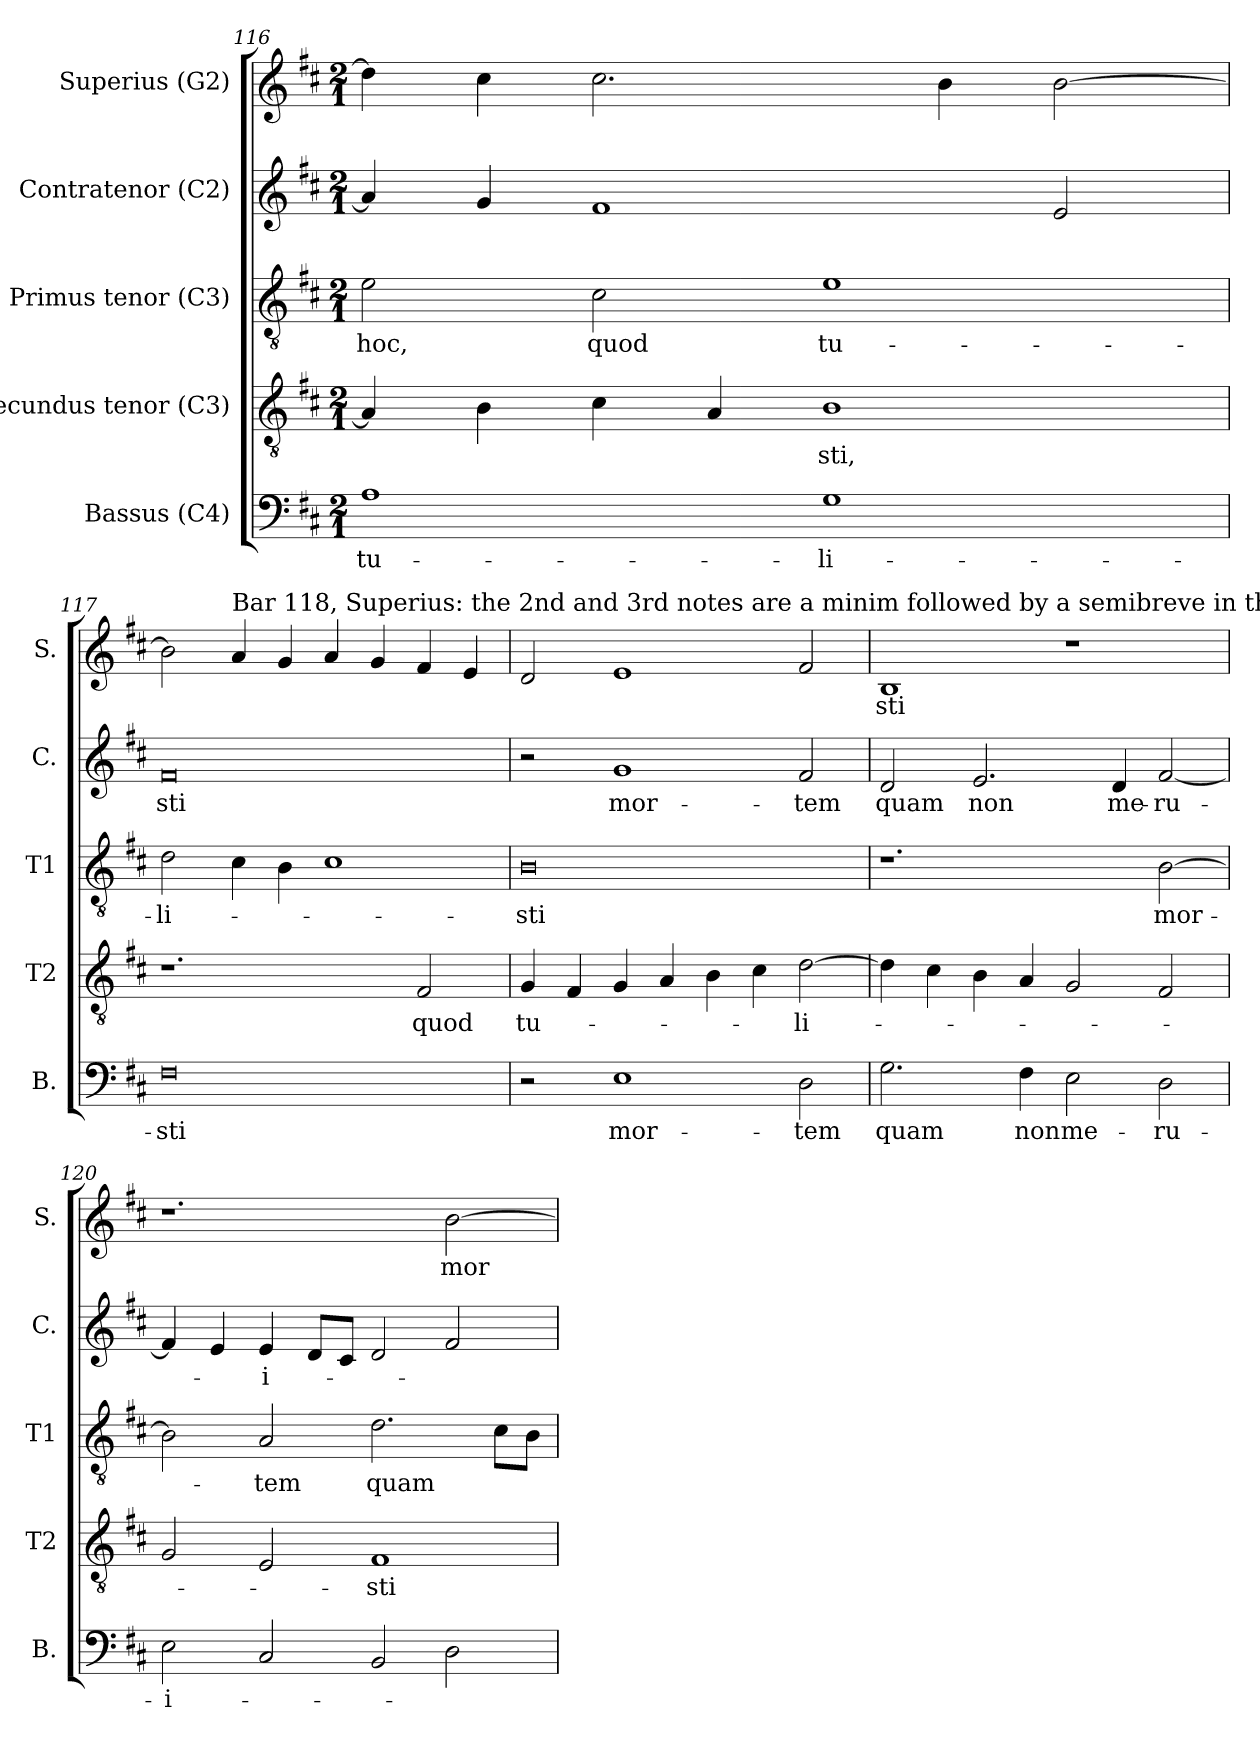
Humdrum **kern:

**kern	**text	**kern	**text	**kern	**text	**kern	**text	**kern	**text
*part5	*part5	*part4	*part4	*part3	*part3	*part2	*part2	*part1	*part1
*staff5	*staff5	*staff4	*staff4	*staff3	*staff3	*staff2	*staff2	*staff1	*staff1
*I"Bassus (C4)	*	*I"Secundus tenor (C3)	*	*I"Primus tenor (C3)	*	*I"Contratenor (C2)	*	*I"Superius (G2)	*
*I'B.	*	*I'T2	*	*I'T1	*	*I'C.	*	*I'S.	*
*clefF4	*	*clefGv2	*	*clefGv2	*	*clefG2	*	*clefG2	*
*	*	*ITrd7c12	*	*ITrd7c12	*	*	*	*	*
*k[f#c#]	*	*k[f#c#]	*	*k[f#c#]	*	*k[f#c#]	*	*k[f#c#]	*
*D:	*	*D:	*	*D:	*	*D:	*	*D:	*
*M2/1	*	*M2/1	*	*M2/1	*	*M2/1	*	*M2/1	*
=116	=116	=116	=116	=116	=116	=116	=116	=116	=116
!	!LO:LY:b:color=#000000	!	!	!	!	!	!	!	!
!	!	!	!	!	!LO:LY:b:color=#000000	!	!	!	!
1Ai	tu-	4AAi/]	.	2Ei\	hoc,	4ai/]	.	4ddi\]	.
.	.	4BBi\	.	.	.	4gi/	.	4cc#i\	.
!	!	!	!	!	!LO:LY:b:color=#000000	!	!	!	!
.	.	4C#i\	.	2C#i\	quod	1f#i	.	2.cc#i\	.
.	.	4AAi/	.	.	.	.	.	.	.
!	!LO:LY:b:color=#000000	!	!	!	!	!	!	!	!
!	!	!	!LO:LY:b:color=#000000	!	!	!	!	!	!
!	!	!	!	!	!LO:LY:b:color=#000000	!	!	!	!
1Gi	-li-	1BBi	-sti,	1Ei	tu-	.	.	.	.
.	.	.	.	.	.	.	.	4bi\	.
.	.	.	.	.	.	2ei/	.	[2bi\	.
!!LO:LB:g=z
=117	=117	=117	=117	=117	=117	=117	=117	=117	=117
!	!LO:LY:b:color=#000000	!	!	!	!	!	!	!	!
!	!	!	!	!	!LO:LY:b:color=#000000	!	!	!	!
!	!	!	!	!	!	!	!LO:LY:b:color=#000000	!	!
0F#i	-sti	1.r	.	2Di\	-li-	0f#i	-sti	2bi\]	.
!	!	!	!	!	!	!	!	!LO:TX:a:t=Bar 118, Superius&colon; the 2nd and 3rd notes are a minim followed by a semibreve in the source.	!
.	.	.	.	4C#i\	.	.	.	4ai/	.
.	.	.	.	4BBi\	.	.	.	4gi/	.
.	.	.	.	1C#i	.	.	.	4ai/	.
.	.	.	.	.	.	.	.	4gi/	.
!	!	!	!LO:LY:b:color=#000000	!	!	!	!	!	!
.	.	2FF#i/	quod	.	.	.	.	4f#i/	.
.	.	.	.	.	.	.	.	4ei/	.
=118	=118	=118	=118	=118	=118	=118	=118	=118	=118
!	!	!	!LO:LY:b:color=#000000	!	!	!	!	!	!
!	!	!	!	!	!LO:LY:b:color=#000000	!	!	!	!
2r	.	4GGi/	tu-	0BBi	-sti	2r	.	2di/	.
.	.	4FF#i/	.	.	.	.	.	.	.
!	!LO:LY:b:color=#000000	!	!	!	!	!	!	!	!
!	!	!	!	!	!	!	!LO:LY:b:color=#000000	!	!
1Ei	mor-	4GGi/	.	.	.	1gi	mor-	1ei	.
.	.	4AAi/	.	.	.	.	.	.	.
.	.	4BBi\	.	.	.	.	.	.	.
.	.	4C#i\	.	.	.	.	.	.	.
!	!LO:LY:b:color=#000000	!	!	!	!	!	!	!	!
!	!	!	!LO:LY:b:color=#000000	!	!	!	!	!	!
!	!	!	!	!	!	!	!LO:LY:b:color=#000000	!	!
2Di\	-tem	[2Di\	-li-	.	.	2f#i/	-tem	2f#i/	.
=119	=119	=119	=119	=119	=119	=119	=119	=119	=119
!	!LO:LY:b:color=#000000	!	!	!	!	!	!	!	!
!	!	!	!	!	!	!	!LO:LY:b:color=#000000	!	!
!	!	!	!	!	!	!	!	!	!LO:LY:b:color=#000000
2.Gi\	quam	4Di\]	.	1.r	.	2di/	quam	1Bi	-sti
.	.	4C#i\	.	.	.	.	.	.	.
!	!	!	!	!	!	!	!LO:LY:b:color=#000000	!	!
.	.	4BBi\	.	.	.	2.ei/	non	.	.
!	!LO:LY:b:color=#000000	!	!	!	!	!	!	!	!
4F#i\	non	4AAi/	.	.	.	.	.	.	.
!	!LO:LY:b:color=#000000	!	!	!	!	!	!	!	!
2Ei\	me-	2GGi/	.	.	.	.	.	1r	.
!	!	!	!	!	!	!	!LO:LY:b:color=#000000	!	!
.	.	.	.	.	.	4di/	me-	.	.
!	!LO:LY:b:color=#000000	!	!	!	!	!	!	!	!
!	!	!	!	!	!LO:LY:b:color=#000000	!	!	!	!
!	!	!	!	!	!	!	!LO:LY:b:color=#000000	!	!
2Di\	-ru-	2FF#i/	.	[2BBi\	mor-	[2f#i/	-ru-	.	.
=120	=120	=120	=120	=120	=120	=120	=120	=120	=120
!	!LO:LY:b:color=#000000	!	!	!	!	!	!	!	!
2Ei\	-i-	2GGi/	.	2BBi\]	.	4f#i/]	.	1.r	.
.	.	.	.	.	.	4ei/	.	.	.
!	!	!	!	!	!LO:LY:b:color=#000000	!	!	!	!
!	!	!	!	!	!	!	!LO:LY:b:color=#000000	!	!
2C#i/	.	2EEi/	.	2AAi/	-tem	4ei/	-i-	.	.
.	.	.	.	.	.	8di/L	.	.	.
.	.	.	.	.	.	8c#i/J	.	.	.
!	!	!	!LO:LY:b:color=#000000	!	!	!	!	!	!
!	!	!	!	!	!LO:LY:b:color=#000000	!	!	!	!
2BBi/	.	1FF#i	-sti	2.Di\	quam	2di/	.	.	.
!	!	!	!	!	!	!	!	!	!LO:LY:b:color=#000000
2Di\	.	.	.	.	.	2f#i/	.	[2bi\	mor-
.	.	.	.	8C#i\L	.	.	.	.	.
.	.	.	.	8BBi\J	.	.	.	.	.
=	=	=	=	=	=	=	=	=	=
*-	*-	*-	*-	*-	*-	*-	*-	*-	*-
